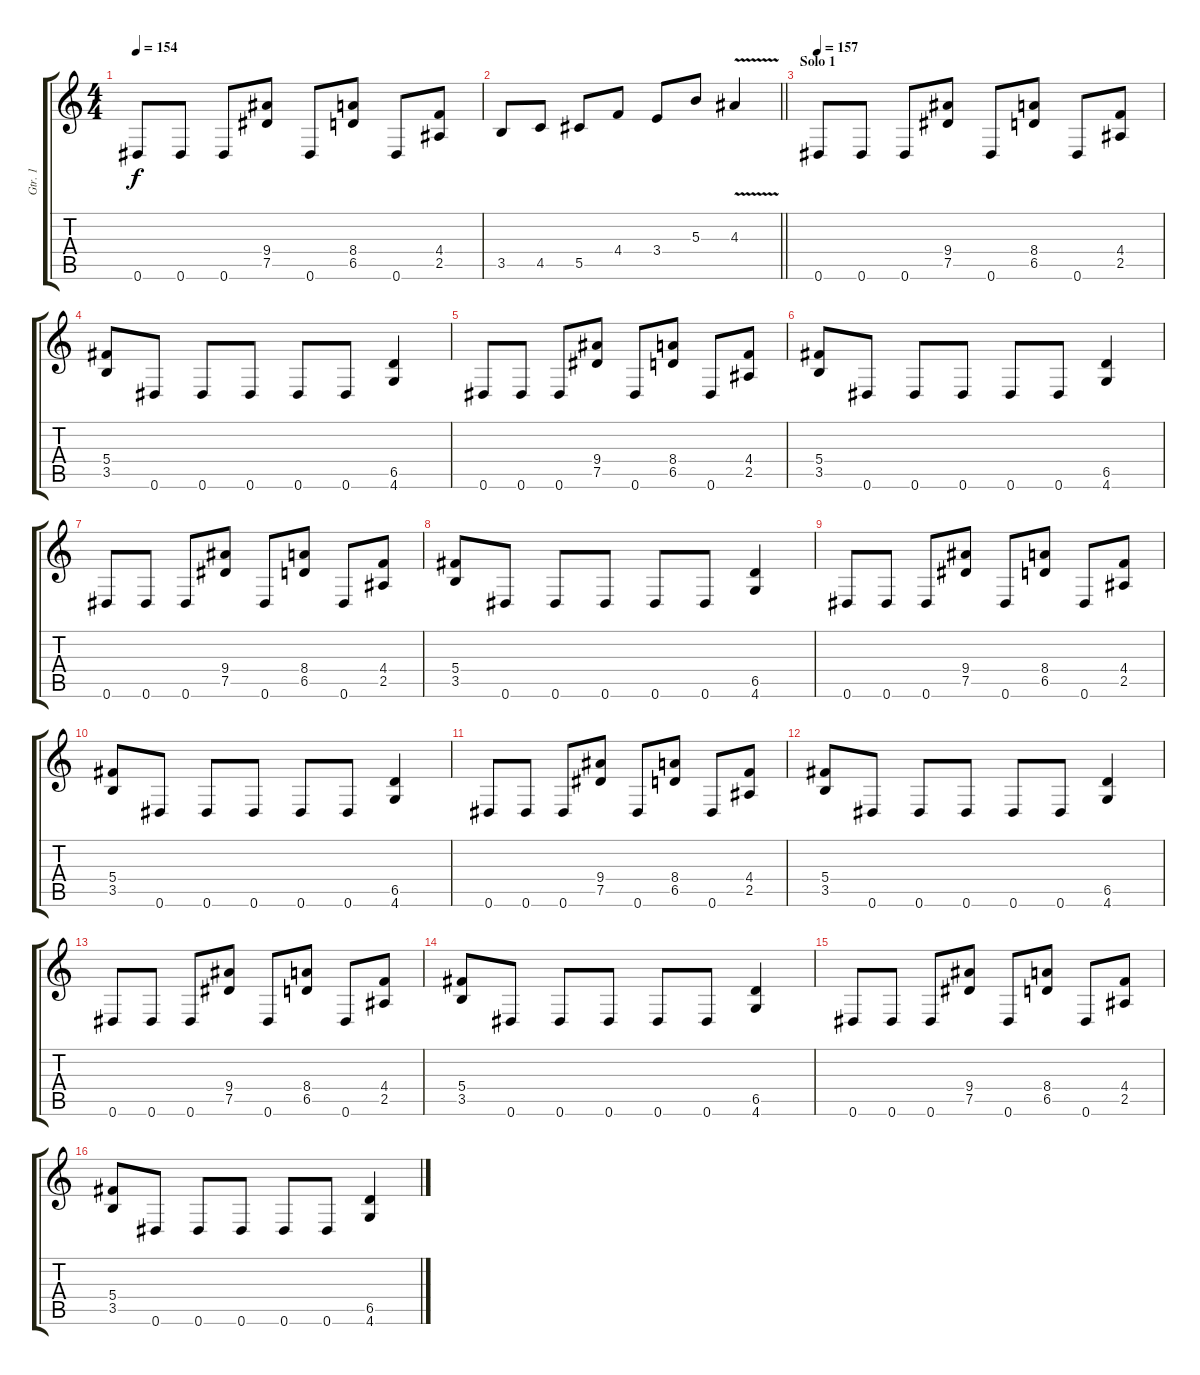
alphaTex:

\track ("Gtr. 1" "Gtr. 1") {instrument overdrivenguitar}
\staff {score tabs}
\tuning (Eb4 Bb3 Gb3 Db3 Ab2 Eb2) {hide}
\ts (4 4)
\tempo 154
\clef g2
\ks c
0.6.8{dy f} 0.6.8 0.6.8 (9.4 7.5).8 0.6.8 (8.4 6.5).8 0.6.8 (4.4 2.5).8 |
\barLineRight lightlight
3.5.8 4.5.8 5.5.8 4.4.8 3.4.8 5.3.8 4.3{v}.4 |
\section ("" "Solo 1")
\tempo 157
0.6.8 0.6.8 0.6.8 (9.4 7.5).8 0.6.8 (8.4 6.5).8 0.6.8 (4.4 2.5).8 |
(5.4 3.5).8 0.6.8 0.6.8 0.6.8 0.6.8 0.6.8 (6.5 4.6).4 |
0.6.8 0.6.8 0.6.8 (9.4 7.5).8 0.6.8 (8.4 6.5).8 0.6.8 (4.4 2.5).8 |
(5.4 3.5).8 0.6.8 0.6.8 0.6.8 0.6.8 0.6.8 (6.5 4.6).4 |
0.6.8 0.6.8 0.6.8 (9.4 7.5).8 0.6.8 (8.4 6.5).8 0.6.8 (4.4 2.5).8 |
(5.4 3.5).8 0.6.8 0.6.8 0.6.8 0.6.8 0.6.8 (6.5 4.6).4 |
0.6.8 0.6.8 0.6.8 (9.4 7.5).8 0.6.8 (8.4 6.5).8 0.6.8 (4.4 2.5).8 |
(5.4 3.5).8 0.6.8 0.6.8 0.6.8 0.6.8 0.6.8 (6.5 4.6).4 |
0.6.8 0.6.8 0.6.8 (9.4 7.5).8 0.6.8 (8.4 6.5).8 0.6.8 (4.4 2.5).8 |
(5.4 3.5).8 0.6.8 0.6.8 0.6.8 0.6.8 0.6.8 (6.5 4.6).4 |
0.6.8 0.6.8 0.6.8 (9.4 7.5).8 0.6.8 (8.4 6.5).8 0.6.8 (4.4 2.5).8 |
(5.4 3.5).8 0.6.8 0.6.8 0.6.8 0.6.8 0.6.8 (6.5 4.6).4 |
0.6.8 0.6.8 0.6.8 (9.4 7.5).8 0.6.8 (8.4 6.5).8 0.6.8 (4.4 2.5).8 |
(5.4 3.5).8 0.6.8 0.6.8 0.6.8 0.6.8 0.6.8 (6.5 4.6).4
